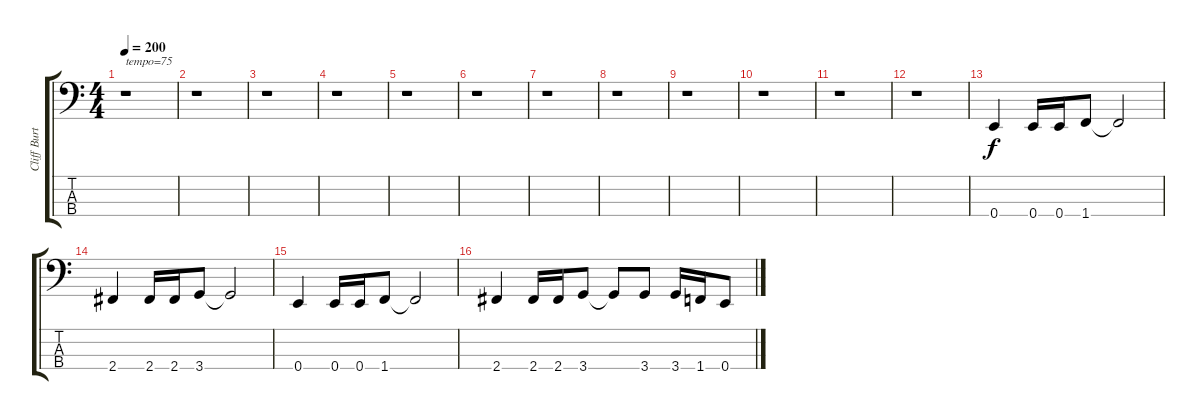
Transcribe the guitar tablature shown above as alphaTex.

\track ("Cliff Burton" "Cliff Burt") {instrument electricbassfinger}
\staff {score tabs}
\tuning (G2 D2 A1 E1) {hide}
\ts (4 4)
\tempo 200
\tempo 75
\tempo 200
\clef f4
\ks c
r.1{txt "tempo=75" dy f instrument electricbassfinger} |
r.1 |
r.1 |
r.1 |
r.1 |
r.1 |
r.1 |
r.1 |
r.1 |
r.1 |
r.1 |
r.1 |
0.4.4 0.4.16 0.4.16 1.4.8 1.4{t}.2 |
2.4.4 2.4.16 2.4.16 3.4.8 3.4{t}.2 |
0.4.4 0.4.16 0.4.16 1.4.8 1.4{t}.2 |
2.4.4 2.4.16 2.4.16 3.4.8 3.4{t}.8 3.4.8 3.4.16 1.4.16 0.4.8
